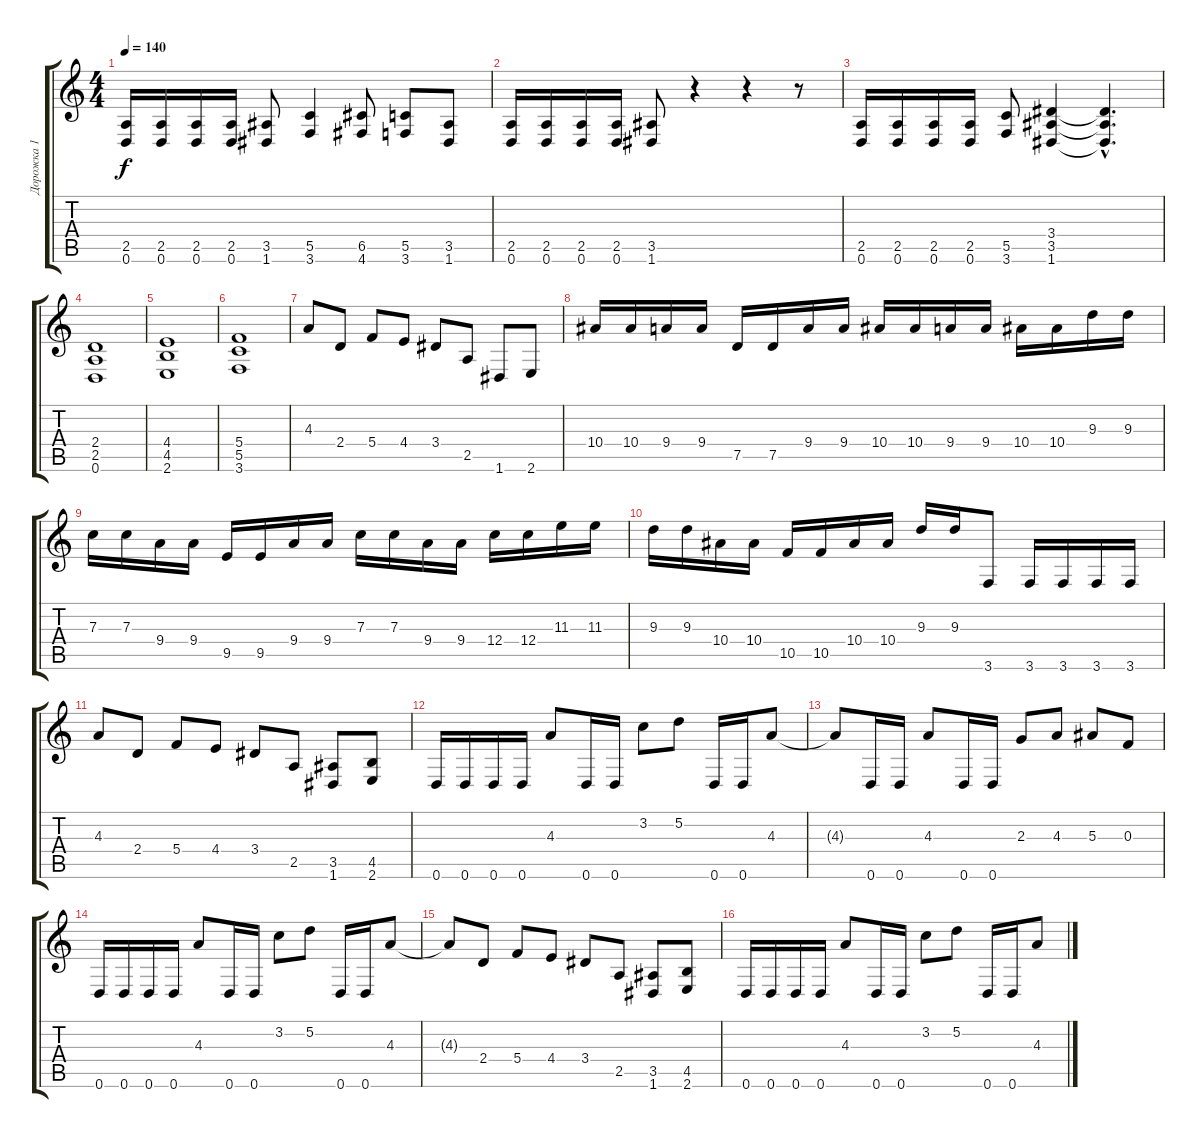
\track ("Дорожка 1" "Дорожка 1") {instrument distortionguitar}
\staff {score tabs}
\tuning (D4 A3 F3 C3 G2 D2) {hide}
\ts (4 4)
\tempo 140
\clef g2
\ks c
(2.5 0.6).16{dy f} (2.5 0.6).16 (2.5 0.6).16 (2.5 0.6).16 (3.5 1.6).8 (5.5 3.6).4 (6.5 4.6).8 (5.5 3.6).8 (3.5 1.6).8 |
(2.5 0.6).16 (2.5 0.6).16 (2.5 0.6).16 (2.5 0.6).16 (3.5 1.6).8 r.4 r.4 r.8 |
(2.5 0.6).16 (2.5 0.6).16 (2.5 0.6).16 (2.5 0.6).16 (5.5 3.6).8 (3.4 3.5 1.6).4 (3.4{hac t} 3.5{hac t} 1.6{hac t}).4{d} |
(2.4 2.5 0.6).1 |
(4.4 4.5 2.6).1 |
(5.4 5.5 3.6).1 |
4.3.8 2.4.8 5.4.8 4.4.8 3.4.8 2.5.8 1.6.8 2.6.8 |
10.4.16 10.4.16 9.4.16 9.4.16 7.5.16 7.5.16 9.4.16 9.4.16 10.4.16 10.4.16 9.4.16 9.4.16 10.4.16 10.4.16 9.3.16 9.3.16 |
7.3.16 7.3.16 9.4.16 9.4.16 9.5.16 9.5.16 9.4.16 9.4.16 7.3.16 7.3.16 9.4.16 9.4.16 12.4.16 12.4.16 11.3.16 11.3.16 |
9.3.16 9.3.16 10.4.16 10.4.16 10.5.16 10.5.16 10.4.16 10.4.16 9.3.16 9.3.16 3.6.8 3.6.16 3.6.16 3.6.16 3.6.16 |
4.3.8 2.4.8 5.4.8 4.4.8 3.4.8 2.5.8 (3.5 1.6).8 (4.5 2.6).8 |
0.6.16 0.6.16 0.6.16 0.6.16 4.3.8 0.6.16 0.6.16 3.2.8 5.2.8 0.6.16 0.6.16 4.3.8 |
4.3{t}.8 0.6.16 0.6.16 4.3.8 0.6.16 0.6.16 2.3.8 4.3.8 5.3.8 0.3.8 |
0.6.16 0.6.16 0.6.16 0.6.16 4.3.8 0.6.16 0.6.16 3.2.8 5.2.8 0.6.16 0.6.16 4.3.8 |
4.3{t}.8 2.4.8 5.4.8 4.4.8 3.4.8 2.5.8 (3.5 1.6).8 (4.5 2.6).8 |
0.6.16 0.6.16 0.6.16 0.6.16 4.3.8 0.6.16 0.6.16 3.2.8 5.2.8 0.6.16 0.6.16 4.3.8
